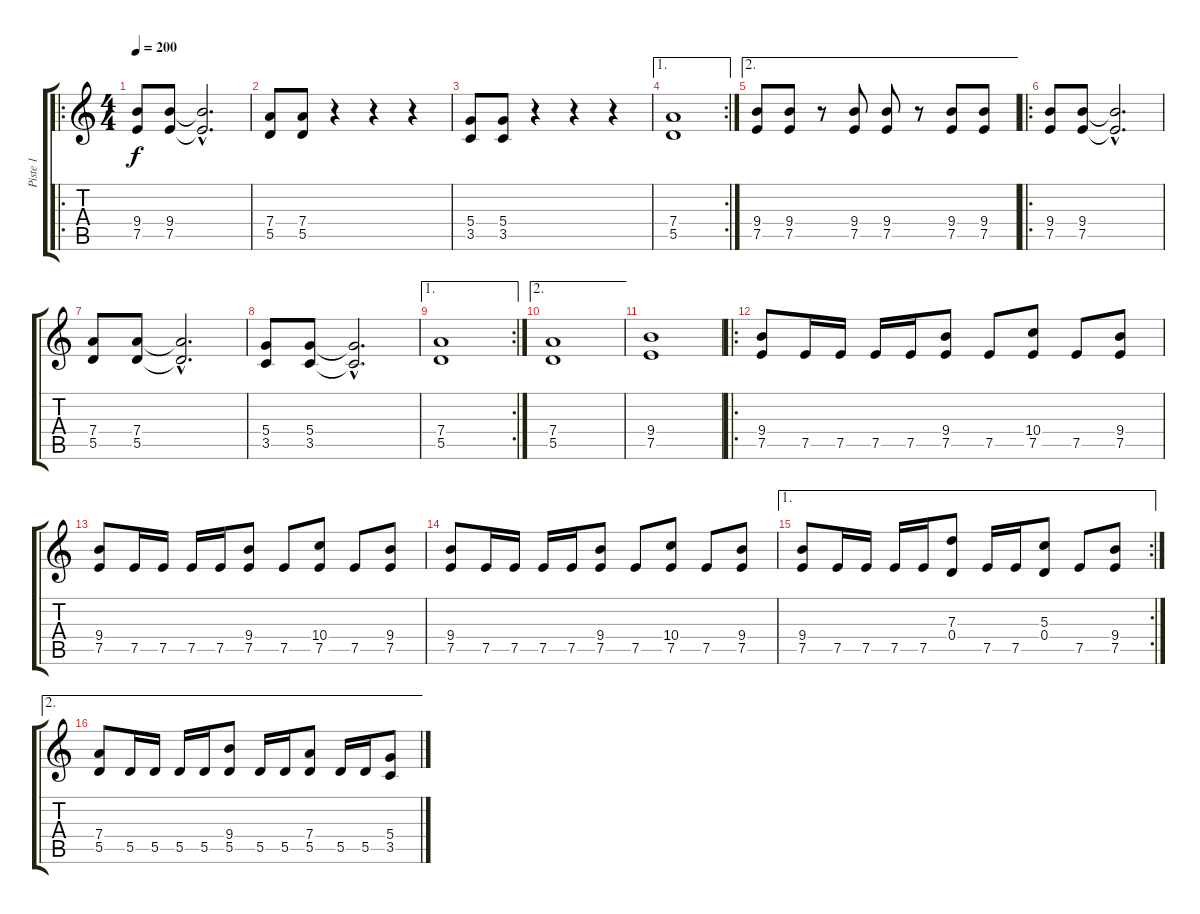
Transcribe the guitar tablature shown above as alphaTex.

\track ("Piste 1" "Piste 1") {instrument overdrivenguitar}
\staff {score tabs}
\tuning (E4 B3 G3 D3 A2 E2) {hide}
\ro
\ts (4 4)
\tempo 200
\clef g2
\ks c
(9.4 7.5).8{dy f} (9.4 7.5).8 (9.4{hac t} 7.5{hac t}).2{d} |
(7.4 5.5).8 (7.4 5.5).8 r.4 r.4 r.4 |
(5.4 3.5).8 (5.4 3.5).8 r.4 r.4 r.4 |
\ae 1
\rc 2
(7.4 5.5).1 |
\ae 2
(9.4 7.5).8 (9.4 7.5).8 r.8 (9.4 7.5).8 (9.4 7.5).8 r.8 (9.4 7.5).8 (9.4 7.5).8 |
\ro
(9.4 7.5).8 (9.4 7.5).8 (9.4{hac t} 7.5{hac t}).2{d} |
(7.4 5.5).8 (7.4 5.5).8 (7.4{hac t} 5.5{hac t}).2{d} |
(5.4 3.5).8 (5.4 3.5).8 (5.4{hac t} 3.5{hac t}).2{d} |
\ae 1
\rc 2
(7.4 5.5).1 |
\ae 2
(7.4 5.5).1 |
(9.4 7.5).1 |
\ro
(9.4 7.5).8 7.5.16 7.5.16 7.5.16 7.5.16 (9.4 7.5).8 7.5.8 (10.4 7.5).8 7.5.8 (9.4 7.5).8 |
(9.4 7.5).8 7.5.16 7.5.16 7.5.16 7.5.16 (9.4 7.5).8 7.5.8 (10.4 7.5).8 7.5.8 (9.4 7.5).8 |
(9.4 7.5).8 7.5.16 7.5.16 7.5.16 7.5.16 (9.4 7.5).8 7.5.8 (10.4 7.5).8 7.5.8 (9.4 7.5).8 |
\ae 1
\rc 2
(9.4 7.5).8 7.5.16 7.5.16 7.5.16 7.5.16 (7.3 0.4).8 7.5.16 7.5.16 (5.3 0.4).8 7.5.8 (9.4 7.5).8 |
\ae 2
(7.4 5.5).8 5.5.16 5.5.16 5.5.16 5.5.16 (9.4 5.5).8 5.5.16 5.5.16 (7.4 5.5).8 5.5.16 5.5.16 (5.4 3.5).8
